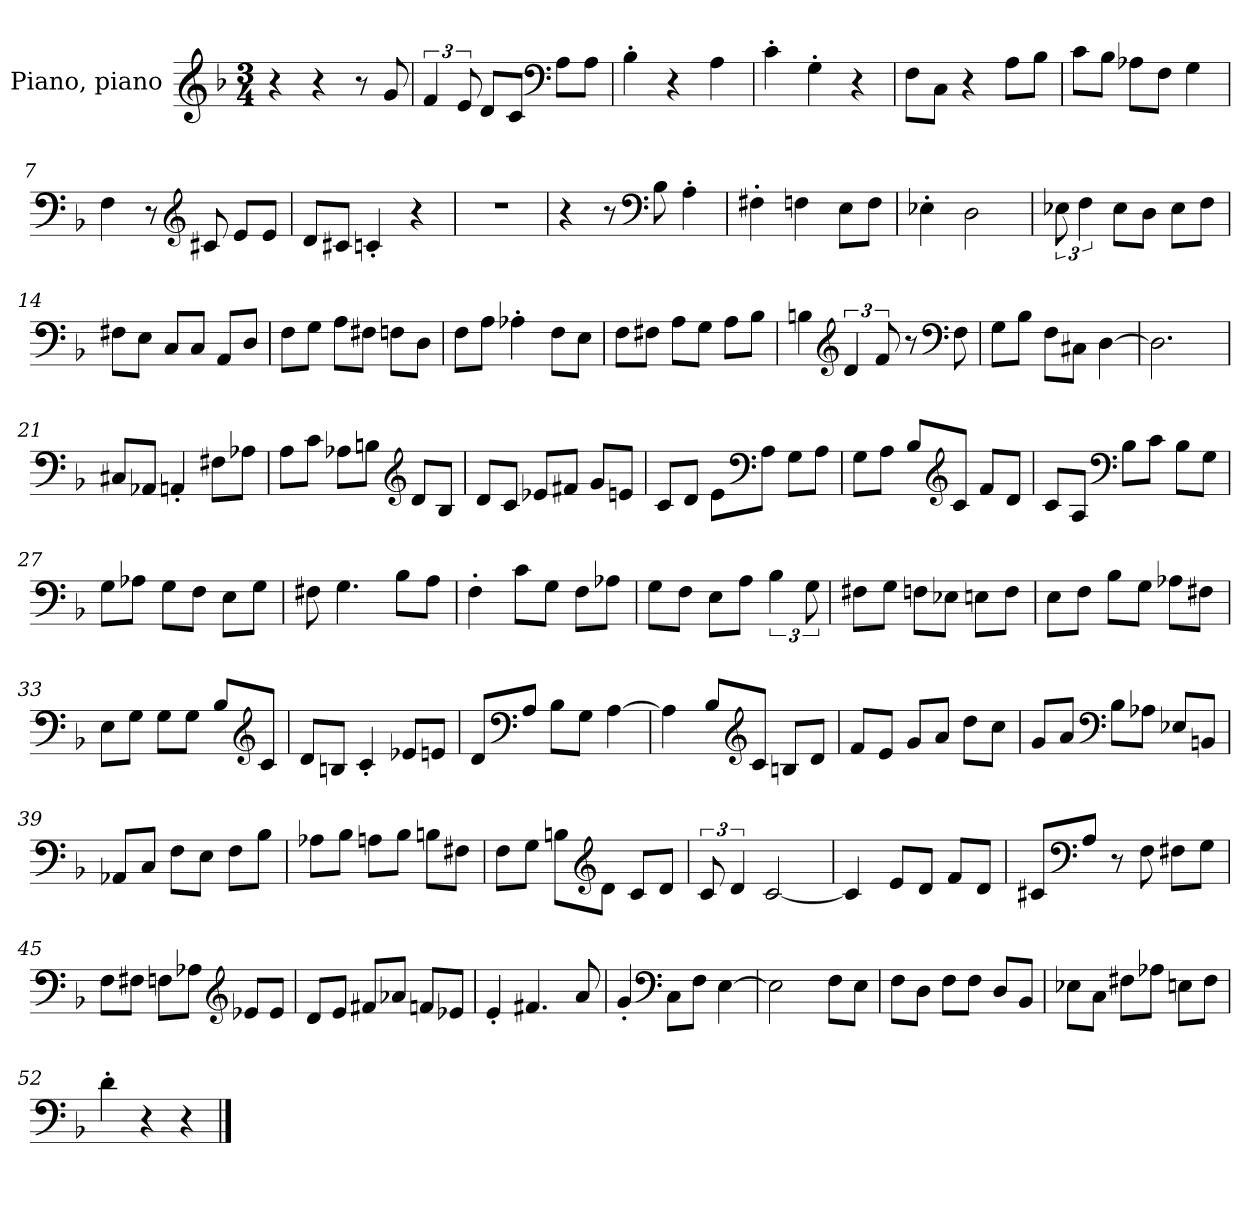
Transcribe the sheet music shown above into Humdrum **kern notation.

**kern
*part1
*staff1
*I"Piano, piano
*clefG2
*k[b-]
*M3/4
*MM127
=1
4r
4r
8r
8g/
=2
6f/
12e/
8d/L
8c/J
*clefF4
8A\L
8A\J
=3
4B-'\
4r
4A\
=4
4c'\
4G'\
4r
=5
8F\L
8C\J
4r
8A\L
8B-\J
=6
8c\L
8B-\J
8A-X\L
8F\J
4G\
!!LO:LB:g=z
=7
4F\
8r
*clefG2
8c#X/
8e/L
8e/J
=8
8d/L
8c#X/J
4cn'/
4r
=9
2.r
=10
4r
8r
*clefF4
8B-\
4A'\
=11
4F#X'\
4Fn\
8E\L
8F\J
=12
4E-X'\
2D\
=13
12E-X\
6F\
8E-\L
8D\J
8E-\L
8F\J
!!LO:LB:g=z
=14
8F#X\L
8E\J
8C/L
8C/J
8AA/L
8D/J
=15
8F\L
8G\J
8A\L
8F#X\J
8Fn\L
8D\J
=16
8F\L
8A\J
4A-X'\
8F\L
8E\J
=17
8F\L
8F#X\J
8A\L
8G\J
8A\L
8B-\J
=18
4Bn\
*clefG2
6d/
12f/
8r
*clefF4
8F\
=19
8G\L
8B-\J
8F\L
8C#X\J
[4D\
!!LO:LB:g=z
=20
2.D\]
=21
8C#X/L
8AA-X/J
4AAn'/
8F#X\L
8A-X\J
=22
8A\L
8c\J
8A-X\L
8Bn\J
*clefG2
8d/L
8B/J
=23
8d/L
8c/J
8e-X/L
8f#X/J
8g/L
8en/J
=24
8c/L
8d/J
8e\L
*clefF4
8A\J
8G\L
8A\J
=25
8G\L
8A\J
8B-/L
*clefG2
8c/J
8f/L
8d/J
!!LO:LB:g=z
=26
8c/L
8A/J
*clefF4
8B-\L
8c\J
8B-\L
8G\J
=27
8G\L
8A-X\J
8G\L
8F\J
8E\L
8G\J
=28
8F#X\
4.G\
8B-\L
8A\J
=29
4F'\
8c\L
8G\J
8F\L
8A-X\J
=30
8G\L
8F\J
8E\L
8A\J
6B-\
12G\
=31
8F#X\L
8G\J
8Fn\L
8E-X\J
8En\L
8F\J
!!LO:LB:g=z
=32
8E\L
8F\J
8B-\L
8G\J
8A-X\L
8F#X\J
=33
8E\L
8G\J
8G\L
8G\J
8B-/L
*clefG2
8c/J
=34
8d/L
8Bn/J
4c'/
8e-X/L
8en/J
=35
8d/L
*clefF4
8A/J
8B-\L
8G\J
[4A\
=36
4A\]
8B-/L
*clefG2
8c/J
8Bn/L
8d/J
!!LO:LB:g=z
=37
8f/L
8e/J
8g/L
8a/J
8dd\L
8cc\J
=38
8g/L
8a/J
*clefF4
8B-\L
8A-X\J
8E-X/L
8BBn/J
=39
8AA-X/L
8C/J
8F\L
8E\J
8F\L
8B-\J
=40
8A-X\L
8B-\J
8An\L
8B-\J
8Bn\L
8F#X\J
=41
8F\L
8G\J
8Bn\L
*clefG2
8d\J
8c/L
8d/J
!!LO:LB:g=z
=42
12c/
6d/
[2c/
=43
4c/]
8e/L
8d/J
8f/L
8d/J
=44
8c#X/L
*clefF4
8A/J
8r
8F\
8F#X\L
8G\J
=45
8F\L
8F#X\J
8Fn\L
8A-X\J
*clefG2
8e-X/L
8e-/J
=46
8d/L
8e/J
8f#X/L
8a-X/J
8fn/L
8e-X/J
!!LO:LB:g=z
=47
4e'/
4.f#X/
8a/
=48
4g'/
*clefF4
8C\L
8F\J
[4E\
=49
2E\]
8F\L
8E\J
=50
8F\L
8D\J
8F\L
8F\J
8D/L
8BB-/J
=51
8E-X\L
8C\J
8F#X\L
8A-X\J
8En\L
8F#\J
=52
4d'\
4r
4r
==
*-
